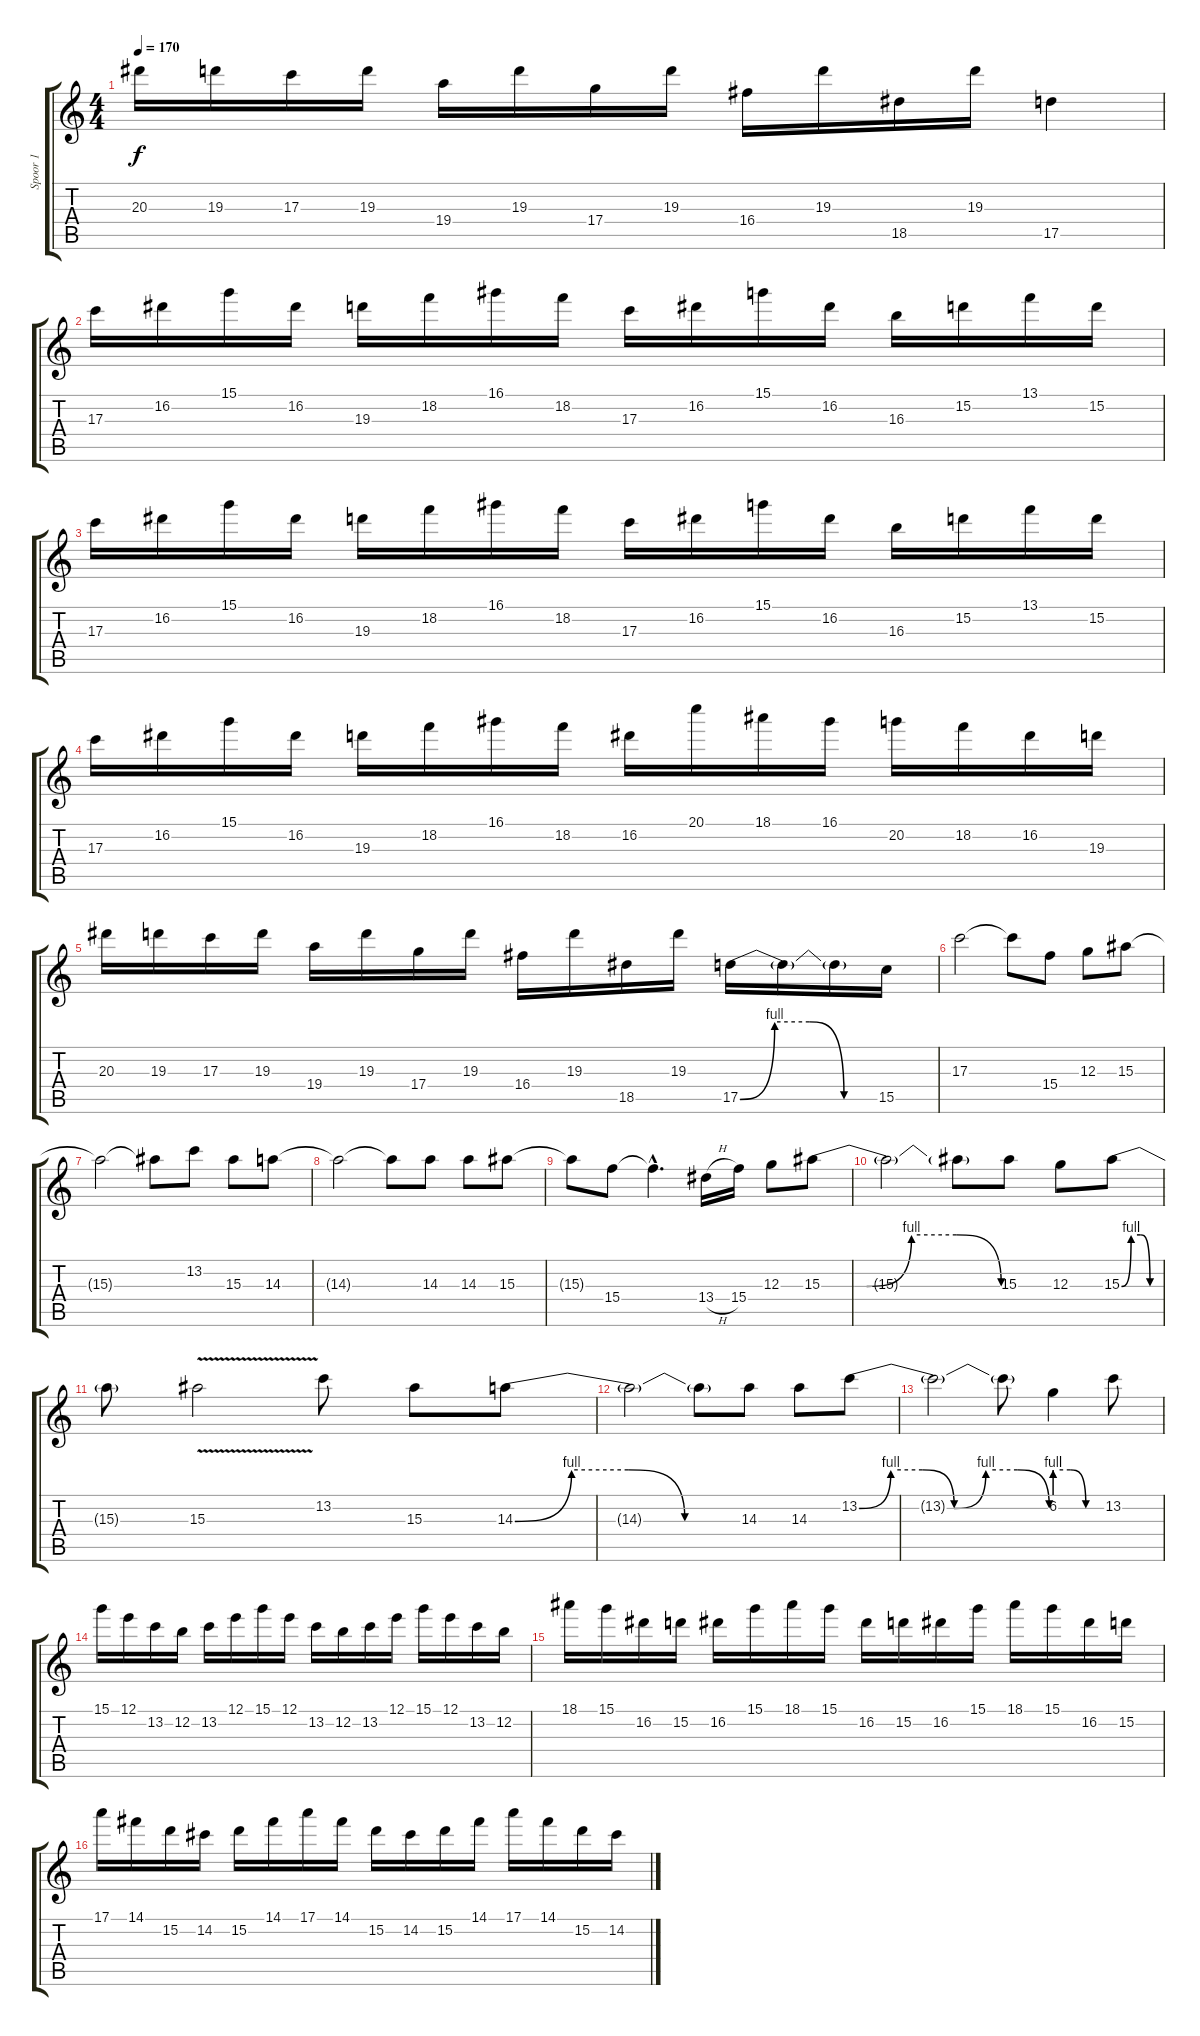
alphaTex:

\track ("Spoor 1" "Spoor 1") {instrument distortionguitar}
\staff {score tabs}
\tuning (E4 B3 G3 D3 A2 E2) {hide}
\ts (4 4)
\tempo 170
\clef g2
\ks c
20.3.16{dy f} 19.3.16 17.3.16 19.3.16 19.4.16 19.3.16 17.4.16 19.3.16 16.4.16 19.3.16 18.5.16 19.3.16 17.5.4 |
17.3.16 16.2.16 15.1.16 16.2.16 19.3.16 18.2.16 16.1.16 18.2.16 17.3.16 16.2.16 15.1.16 16.2.16 16.3.16 15.2.16 13.1.16 15.2.16 |
17.3.16 16.2.16 15.1.16 16.2.16 19.3.16 18.2.16 16.1.16 18.2.16 17.3.16 16.2.16 15.1.16 16.2.16 16.3.16 15.2.16 13.1.16 15.2.16 |
17.3.16 16.2.16 15.1.16 16.2.16 19.3.16 18.2.16 16.1.16 18.2.16 16.2.16 20.1.16 18.1.16 16.1.16 20.2.16 18.2.16 16.2.16 19.3.16 |
20.3.16 19.3.16 17.3.16 19.3.16 19.4.16 19.3.16 17.4.16 19.3.16 16.4.16 19.3.16 18.5.16 19.3.16 17.5{be (custom 0 0 15 4 30 4 45 0 60 0)}.16 17.5{t}.16 17.5{t}.16 15.5.16 |
17.3.2 17.3{t}.8 15.4.8 12.3.8 15.3.8 |
15.3{t}.2 15.3{t}.8 13.2.8 15.3.8 14.3.8 |
14.3{t}.2 14.3{t}.8 14.3.8 14.3.8 15.3.8 |
15.3{t}.8 15.4.8 15.4{hac t}.4{d} 13.4{h}.16 15.4.16 12.3.8 15.3{be (custom 0 0 15 0 30 4 45 4 60 0)}.8 |
15.3{t}.2 15.3{t}.8 15.3.8 12.3.8 15.3{be (custom 0 0 15 4 30 4 45 0 60 0)}.8 |
15.3{t}.8 15.3{v}.2 13.2.8 15.3.8 14.3{be (custom 0 0 15 4 30 4 45 0 60 0)}.8 |
14.3{t}.2 14.3{t}.8 14.3.8 14.3.8 13.2{be (custom 0 0 10 4 20 4 30 0 40 4 50 4 60 0)}.8 |
13.2{t}.2 13.2{t}.8 6.2{be (custom 0 4 20 4 40 0 60 0)}.4 13.2.8 |
15.1.16 12.1.16 13.2.16 12.2.16 13.2.16 12.1.16 15.1.16 12.1.16 13.2.16 12.2.16 13.2.16 12.1.16 15.1.16 12.1.16 13.2.16 12.2.16 |
18.1.16 15.1.16 16.2.16 15.2.16 16.2.16 15.1.16 18.1.16 15.1.16 16.2.16 15.2.16 16.2.16 15.1.16 18.1.16 15.1.16 16.2.16 15.2.16 |
17.1.16 14.1.16 15.2.16 14.2.16 15.2.16 14.1.16 17.1.16 14.1.16 15.2.16 14.2.16 15.2.16 14.1.16 17.1.16 14.1.16 15.2.16 14.2.16
